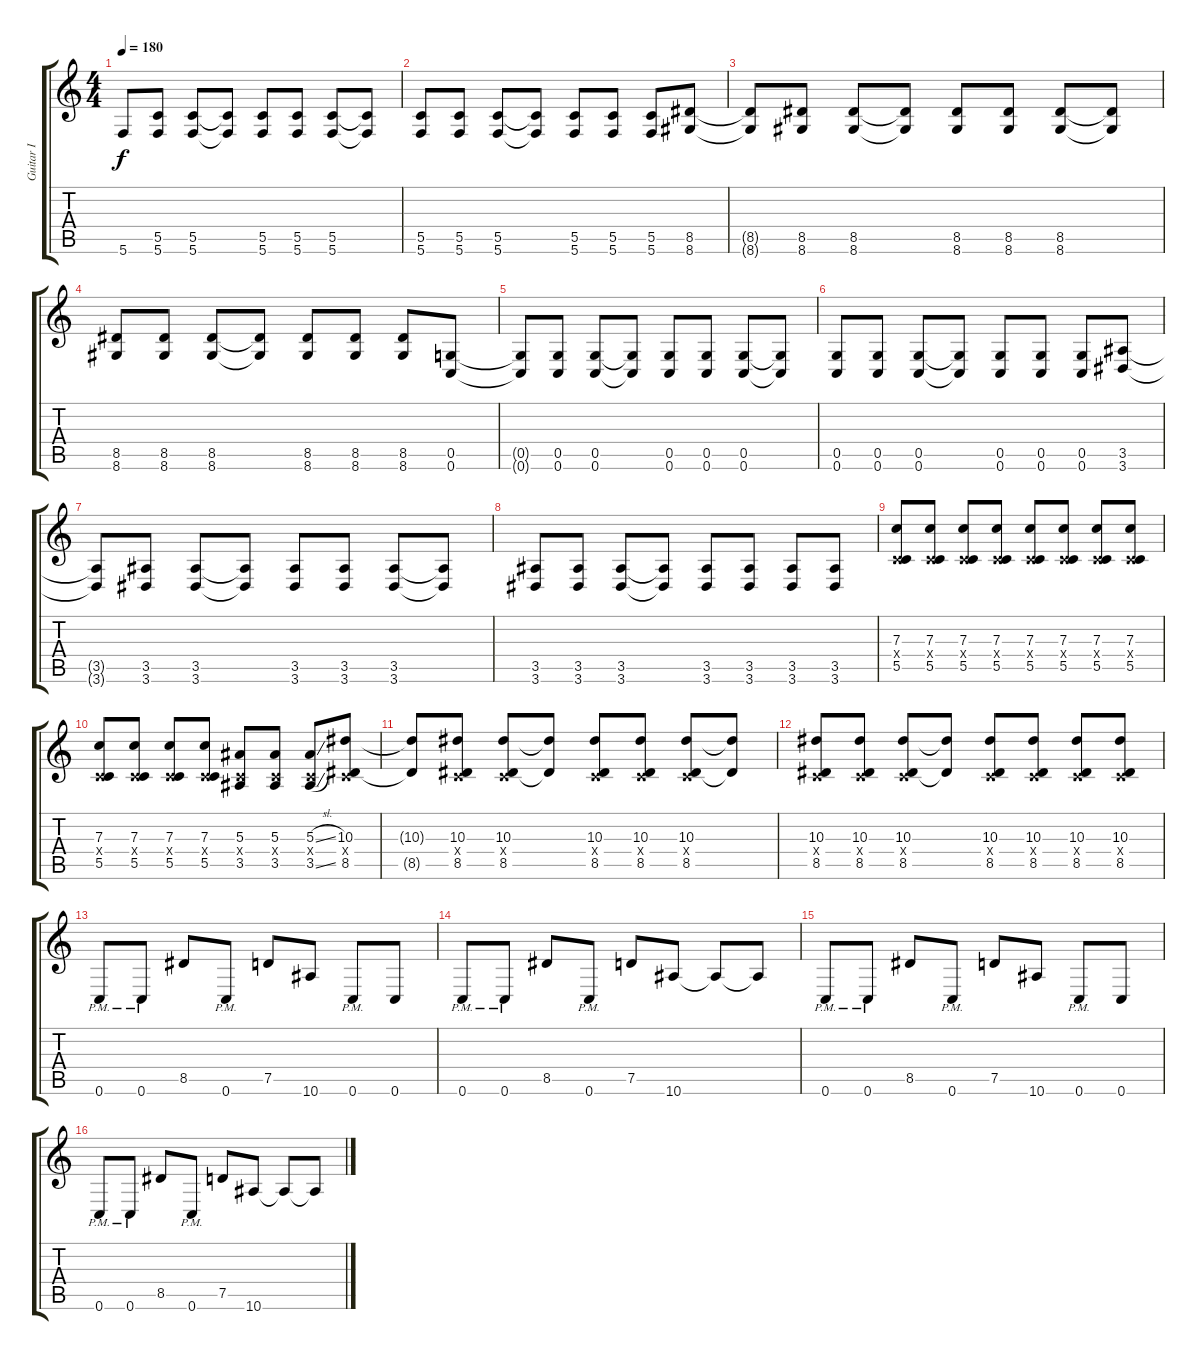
\track ("Guitar I" "Guitar I") {instrument overdrivenguitar}
\staff {score tabs}
\tuning (D4 A3 F3 C3 G2 C2) {hide}
\ts (4 4)
\tempo 180
\clef g2
\ks c
5.6{t}.8{dy f} (5.5 5.6).8 (5.5 5.6).8 (5.5{t} 5.6{t}).8 (5.5 5.6).8 (5.5 5.6).8 (5.5 5.6).8 (5.5{t} 5.6{t}).8 |
(5.5 5.6).8 (5.5 5.6).8 (5.5 5.6).8 (5.5{t} 5.6{t}).8 (5.5 5.6).8 (5.5 5.6).8 (5.5 5.6).8 (8.5 8.6).8 |
(8.5{t} 8.6{t}).8 (8.5 8.6).8 (8.5 8.6).8 (8.5{t} 8.6{t}).8 (8.5 8.6).8 (8.5 8.6).8 (8.5 8.6).8 (8.5{t} 8.6{t}).8 |
(8.5 8.6).8 (8.5 8.6).8 (8.5 8.6).8 (8.5{t} 8.6{t}).8 (8.5 8.6).8 (8.5 8.6).8 (8.5 8.6).8 (0.5 0.6).8 |
(0.5{t} 0.6{t}).8 (0.5 0.6).8 (0.5 0.6).8 (0.5{t} 0.6{t}).8 (0.5 0.6).8 (0.5 0.6).8 (0.5 0.6).8 (0.5{t} 0.6{t}).8 |
(0.5 0.6).8 (0.5 0.6).8 (0.5 0.6).8 (0.5{t} 0.6{t}).8 (0.5 0.6).8 (0.5 0.6).8 (0.5 0.6).8 (3.5 3.6).8 |
(3.5{t} 3.6{t}).8 (3.5 3.6).8 (3.5 3.6).8 (3.5{t} 3.6{t}).8 (3.5 3.6).8 (3.5 3.6).8 (3.5 3.6).8 (3.5{t} 3.6{t}).8 |
(3.5 3.6).8 (3.5 3.6).8 (3.5 3.6).8 (3.5{t} 3.6{t}).8 (3.5 3.6).8 (3.5 3.6).8 (3.5 3.6).8 (3.5 3.6).8 |
(7.3 0.4{x} 5.5).8 (7.3 0.4{x} 5.5).8 (7.3 0.4{x} 5.5).8 (7.3 0.4{x} 5.5).8 (7.3 0.4{x} 5.5).8 (7.3 0.4{x} 5.5).8 (7.3 0.4{x} 5.5).8 (7.3 0.4{x} 5.5).8 |
(7.3 0.4{x} 5.5).8 (7.3 0.4{x} 5.5).8 (7.3 0.4{x} 5.5).8 (7.3 0.4{x} 5.5).8 (5.3 0.4{x} 3.5).8 (5.3 0.4{x} 3.5).8 (5.3{sl} 0.4{x} 3.5{sl}).8 (10.3 0.4{x} 8.5).8 |
(10.3{t} 8.5{t}).8 (10.3 0.4{x} 8.5).8 (10.3 0.4{x} 8.5).8 (10.3{t} 8.5{t}).8 (10.3 0.4{x} 8.5).8 (10.3 0.4{x} 8.5).8 (10.3 0.4{x} 8.5).8 (10.3{t} 8.5{t}).8 |
(10.3 0.4{x} 8.5).8 (10.3 0.4{x} 8.5).8 (10.3 0.4{x} 8.5).8 (10.3{t} 8.5{t}).8 (10.3 0.4{x} 8.5).8 (10.3 0.4{x} 8.5).8 (10.3 0.4{x} 8.5).8 (10.3 0.4{x} 8.5).8 |
0.6{pm}.8 0.6{pm}.8 8.5.8 0.6{pm}.8 7.5.8 10.6.8 0.6{pm}.8 0.6.8 |
0.6{pm}.8 0.6{pm}.8 8.5.8 0.6{pm}.8 7.5.8 10.6.8 10.6{t}.8 10.6{t}.8 |
0.6{pm}.8 0.6{pm}.8 8.5.8 0.6{pm}.8 7.5.8 10.6.8 0.6{pm}.8 0.6.8 |
0.6{pm}.8 0.6{pm}.8 8.5.8 0.6{pm}.8 7.5.8 10.6.8 10.6{t}.8 10.6{t}.8
